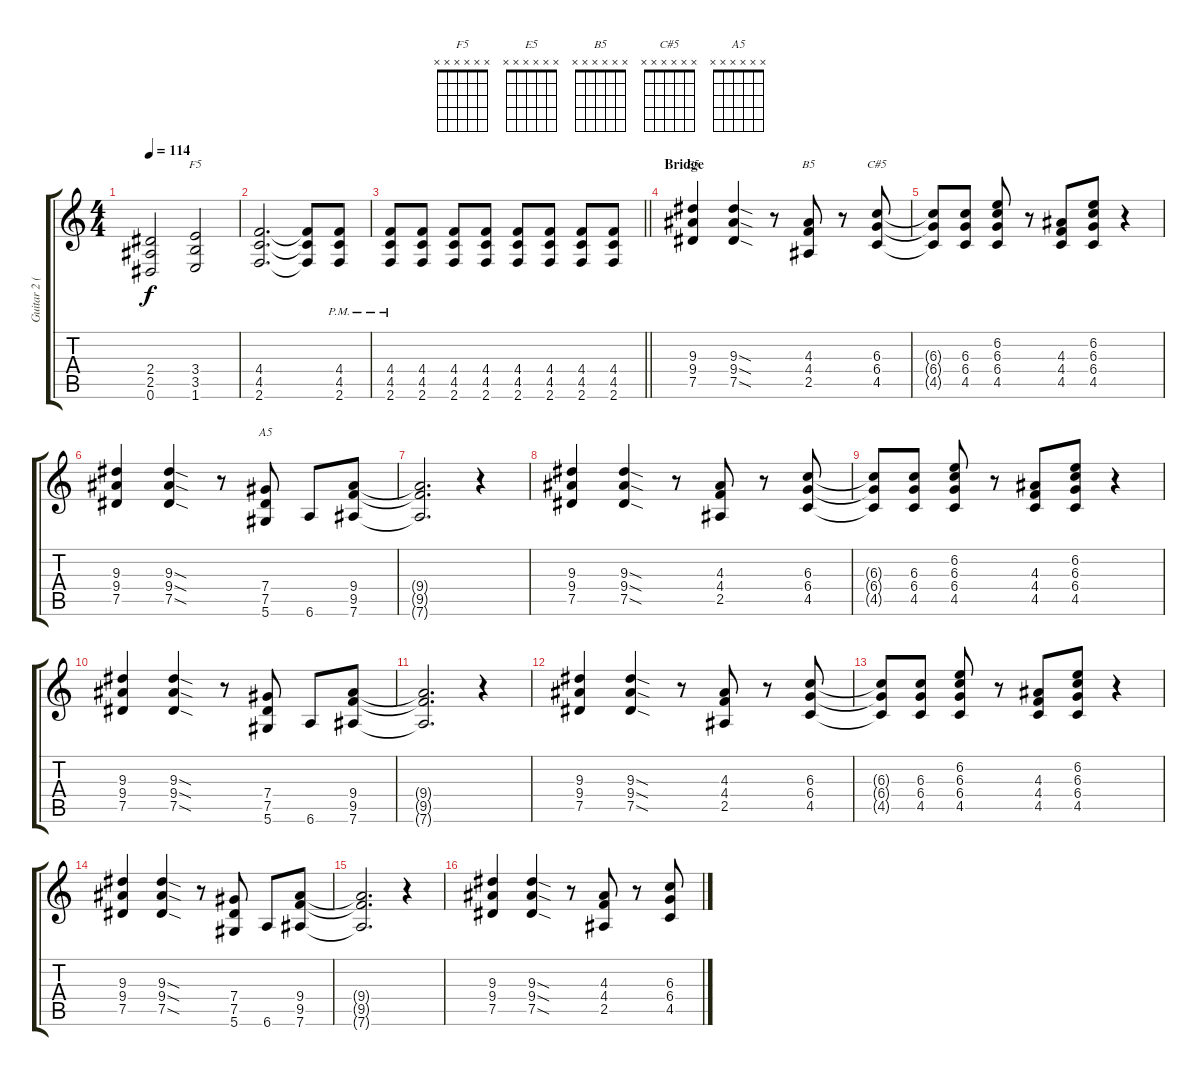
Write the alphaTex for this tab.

\track ("Guitar 2 (Izzy)" "Guitar 2 (") {instrument overdrivenguitar}
\staff {score tabs}
\tuning (Eb4 Bb3 Gb3 Db3 Ab2 Eb2) {hide}
\chord ("F5" x x x x x x)
\chord ("E5" x x x x x x)
\chord ("B5" x x x x x x)
\chord ("C#5" x x x x x x)
\chord ("A5" x x x x x x)
\ts (4 4)
\tempo 114
\clef g2
\ks c
(2.4{t} 2.5{t} 0.6{t}).2{dy f} (3.4 3.5 1.6).2{ch "F5"} |
(4.4 4.5 2.6).2{d} (4.4{t} 4.5{t} 2.6{t}).8 (4.4{pm} 4.5{pm} 2.6{pm}).8 |
\barLineRight lightlight
(4.4{pm} 4.5{pm} 2.6{pm}).8 (4.4 4.5 2.6).8 (4.4 4.5 2.6).8 (4.4 4.5 2.6).8 (4.4 4.5 2.6).8 (4.4 4.5 2.6).8 (4.4 4.5 2.6).8 (4.4 4.5 2.6).8 |
\section ("" "Bridge")
(9.3 9.4 7.5).4{ch "E5"} (9.3{sod} 9.4{sod} 7.5{sod}).4 r.8 (4.3 4.4 2.5).8{ch "B5"} r.8 (6.3 6.4 4.5).8{ch "C#5"} |
(6.3{t} 6.4{t} 4.5{t}).8 (6.3 6.4 4.5).8 (6.2 6.3 6.4 4.5).8 r.8 (4.3 4.4 4.5).8 (6.2 6.3 6.4 4.5).8 r.4 |
(9.3 9.4 7.5).4 (9.3{sod} 9.4{sod} 7.5{sod}).4 r.8 (7.4 7.5 5.6).8{ch "A5"} 6.6.8 (9.4 9.5 7.6).8 |
(9.4{t} 9.5{t} 7.6{t}).2{d} r.4 |
(9.3 9.4 7.5).4 (9.3{sod} 9.4{sod} 7.5{sod}).4 r.8 (4.3 4.4 2.5).8 r.8 (6.3 6.4 4.5).8 |
(6.3{t} 6.4{t} 4.5{t}).8 (6.3 6.4 4.5).8 (6.2 6.3 6.4 4.5).8 r.8 (4.3 4.4 4.5).8 (6.2 6.3 6.4 4.5).8 r.4 |
(9.3 9.4 7.5).4 (9.3{sod} 9.4{sod} 7.5{sod}).4 r.8 (7.4 7.5 5.6).8 6.6.8 (9.4 9.5 7.6).8 |
(9.4{t} 9.5{t} 7.6{t}).2{d} r.4 |
(9.3 9.4 7.5).4 (9.3{sod} 9.4{sod} 7.5{sod}).4 r.8 (4.3 4.4 2.5).8 r.8 (6.3 6.4 4.5).8 |
(6.3{t} 6.4{t} 4.5{t}).8 (6.3 6.4 4.5).8 (6.2 6.3 6.4 4.5).8 r.8 (4.3 4.4 4.5).8 (6.2 6.3 6.4 4.5).8 r.4 |
(9.3 9.4 7.5).4 (9.3{sod} 9.4{sod} 7.5{sod}).4 r.8 (7.4 7.5 5.6).8 6.6.8 (9.4 9.5 7.6).8 |
(9.4{t} 9.5{t} 7.6{t}).2{d} r.4 |
(9.3 9.4 7.5).4 (9.3{sod} 9.4{sod} 7.5{sod}).4 r.8 (4.3 4.4 2.5).8 r.8 (6.3 6.4 4.5).8
